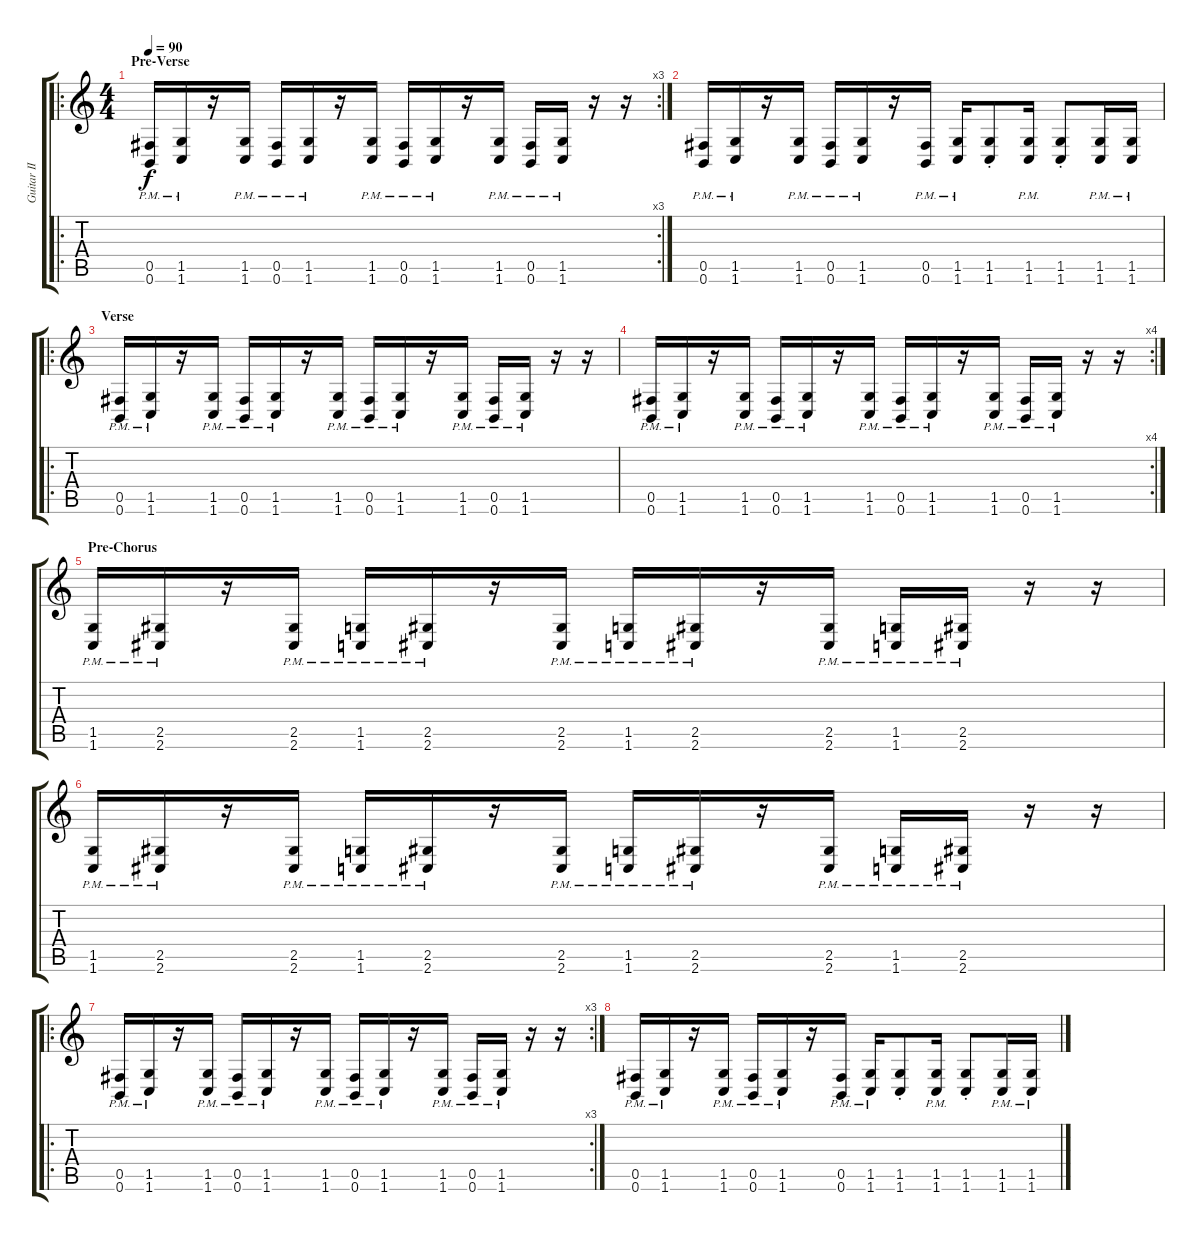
\track ("Guitar II" "Guitar II") {instrument distortionguitar}
\staff {score tabs}
\tuning (Db4 Ab3 E3 B2 Gb2 B1) {hide}
\ro
\rc 3
\ts (4 4)
\section ("" "Pre-Verse")
\tempo 90
\clef g2
\ks c
(0.5{pm} 0.6{pm}).16{dy f instrument distortionguitar} (1.5{pm} 1.6{pm}).16 r.16 (1.5{pm} 1.6{pm}).16 (0.5{pm} 0.6{pm}).16 (1.5{pm} 1.6{pm}).16 r.16 (1.5{pm} 1.6{pm}).16 (0.5{pm} 0.6{pm}).16 (1.5{pm} 1.6{pm}).16 r.16 (1.5{pm} 1.6{pm}).16 (0.5{pm} 0.6{pm}).16 (1.5{pm} 1.6{pm}).16 r.16 r.16 |
(0.5{pm} 0.6{pm}).16 (1.5{pm} 1.6{pm}).16 r.16 (1.5{pm} 1.6{pm}).16 (0.5{pm} 0.6{pm}).16 (1.5{pm} 1.6{pm}).16 r.16 (0.5{pm} 0.6{pm}).16 (1.5{pm} 1.6{pm}).16 (1.5{st} 1.6{st}).8 (1.5{pm} 1.6{pm}).16 (1.5{st} 1.6{st}).8 (1.5{pm} 1.6{pm}).16 (1.5{pm} 1.6{pm}).16 |
\ro
\section ("" "Verse")
(0.5{pm} 0.6{pm}).16 (1.5{pm} 1.6{pm}).16 r.16 (1.5{pm} 1.6{pm}).16 (0.5{pm} 0.6{pm}).16 (1.5{pm} 1.6{pm}).16 r.16 (1.5{pm} 1.6{pm}).16 (0.5{pm} 0.6{pm}).16 (1.5{pm} 1.6{pm}).16 r.16 (1.5{pm} 1.6{pm}).16 (0.5{pm} 0.6{pm}).16 (1.5{pm} 1.6{pm}).16 r.16 r.16 |
\rc 4
(0.5{pm} 0.6{pm}).16 (1.5{pm} 1.6{pm}).16 r.16 (1.5{pm} 1.6{pm}).16 (0.5{pm} 0.6{pm}).16 (1.5{pm} 1.6{pm}).16 r.16 (1.5{pm} 1.6{pm}).16 (0.5{pm} 0.6{pm}).16 (1.5{pm} 1.6{pm}).16 r.16 (1.5{pm} 1.6{pm}).16 (0.5{pm} 0.6{pm}).16 (1.5{pm} 1.6{pm}).16 r.16 r.16 |
\section ("" "Pre-Chorus")
(1.5{pm} 1.6{pm}).16 (2.5{pm} 2.6{pm}).16 r.16 (2.5{pm} 2.6{pm}).16 (1.5{pm} 1.6{pm}).16 (2.5{pm} 2.6{pm}).16 r.16 (2.5{pm} 2.6{pm}).16 (1.5{pm} 1.6{pm}).16 (2.5{pm} 2.6{pm}).16 r.16 (2.5{pm} 2.6{pm}).16 (1.5{pm} 1.6{pm}).16 (2.5{pm} 2.6{pm}).16 r.16 r.16 |
(1.5{pm} 1.6{pm}).16 (2.5{pm} 2.6{pm}).16 r.16 (2.5{pm} 2.6{pm}).16 (1.5{pm} 1.6{pm}).16 (2.5{pm} 2.6{pm}).16 r.16 (2.5{pm} 2.6{pm}).16 (1.5{pm} 1.6{pm}).16 (2.5{pm} 2.6{pm}).16 r.16 (2.5{pm} 2.6{pm}).16 (1.5{pm} 1.6{pm}).16 (2.5{pm} 2.6{pm}).16 r.16 r.16 |
\ro
\rc 3
(0.5{pm} 0.6{pm}).16 (1.5{pm} 1.6{pm}).16 r.16 (1.5{pm} 1.6{pm}).16 (0.5{pm} 0.6{pm}).16 (1.5{pm} 1.6{pm}).16 r.16 (1.5{pm} 1.6{pm}).16 (0.5{pm} 0.6{pm}).16 (1.5{pm} 1.6{pm}).16 r.16 (1.5{pm} 1.6{pm}).16 (0.5{pm} 0.6{pm}).16 (1.5{pm} 1.6{pm}).16 r.16 r.16 |
(0.5{pm} 0.6{pm}).16 (1.5{pm} 1.6{pm}).16 r.16 (1.5{pm} 1.6{pm}).16 (0.5{pm} 0.6{pm}).16 (1.5{pm} 1.6{pm}).16 r.16 (0.5{pm} 0.6{pm}).16 (1.5{pm} 1.6{pm}).16 (1.5{st} 1.6{st}).8 (1.5{pm} 1.6{pm}).16 (1.5{st} 1.6{st}).8 (1.5{pm} 1.6{pm}).16 (1.5{pm} 1.6{pm}).16
